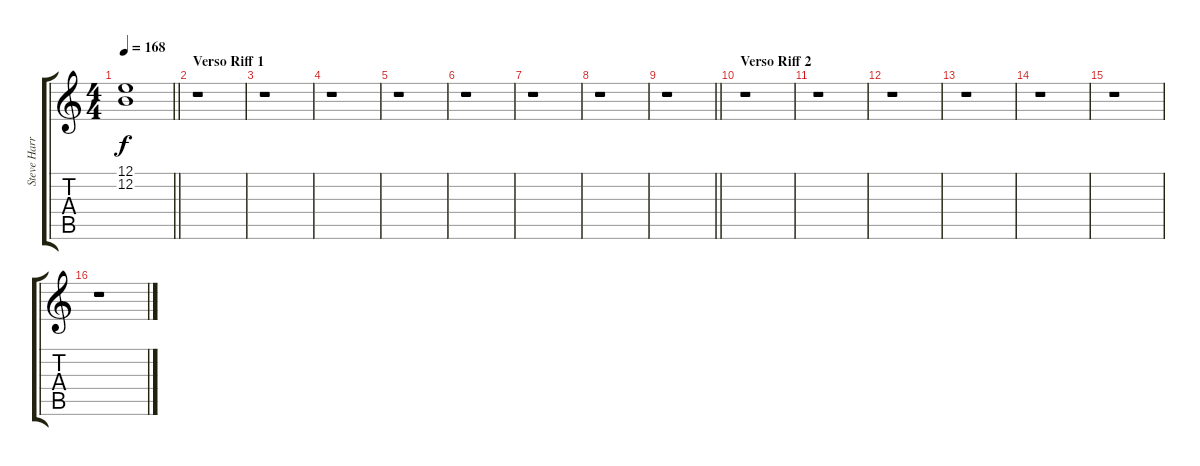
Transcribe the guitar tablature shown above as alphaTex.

\track ("Steve Harris (Sintetizador)" "Steve Harr") {instrument synthstrings1}
\staff {score tabs}
\tuning (E4 B3 G3 D3 A2 E2) {hide}
\ts (4 4)
\tempo 168
\clef g2
\barLineRight lightlight
\ks c
(12.1 12.2).1{dy f} |
\section ("" "Verso Riff 1")
r.1 |
r.1 |
r.1 |
r.1 |
r.1 |
r.1 |
r.1 |
\barLineRight lightlight
r.1 |
\section ("" "Verso Riff 2")
r.1 |
r.1 |
r.1 |
r.1 |
r.1 |
r.1 |
r.1
